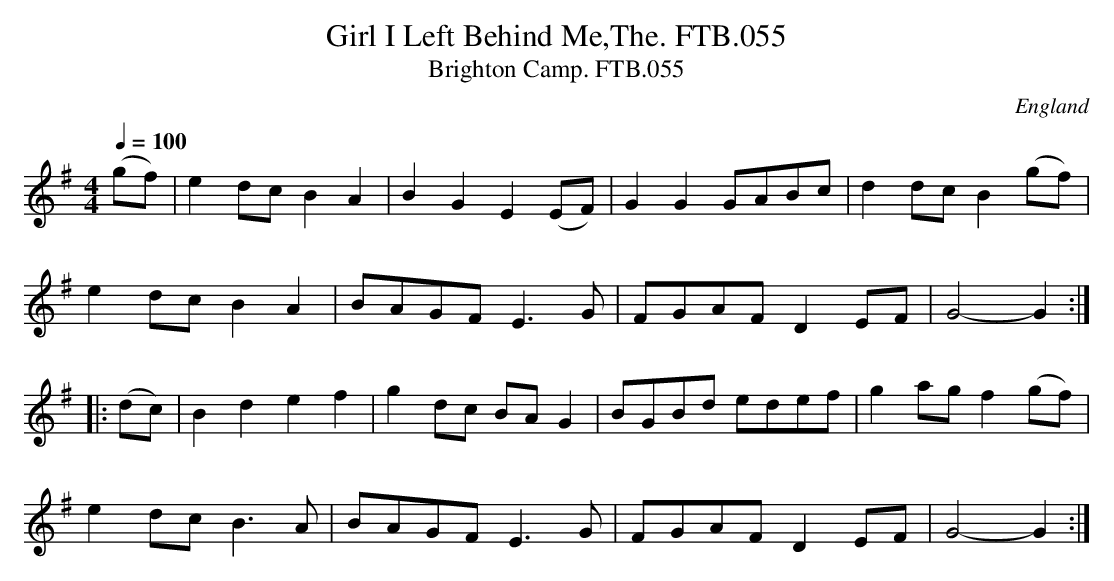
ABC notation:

X:1
T:Girl I Left Behind Me,The. FTB.055
T:Brighton Camp. FTB.055
M:4/4
L:1/4
Q:100
O:England
K:G major
(g/f/)|ed/c/ BA|BG E(E/F/)|GG G/A/B/c/|dd/c/ B(g/f/)|
ed/c/ BA|B/A/G/F/ E>G|F/G/A/F/ DE/F/|G2-G:|
|:(d/c/)|Bd ef|gd/c/ B/A/G|B/G/B/d/ e/d/e/f/|ga/g/ f(g/f/)|
ed/c/ B>A|B/A/G/F/ E>G|F/G/A/F/ DE/F/|G2-G:|
